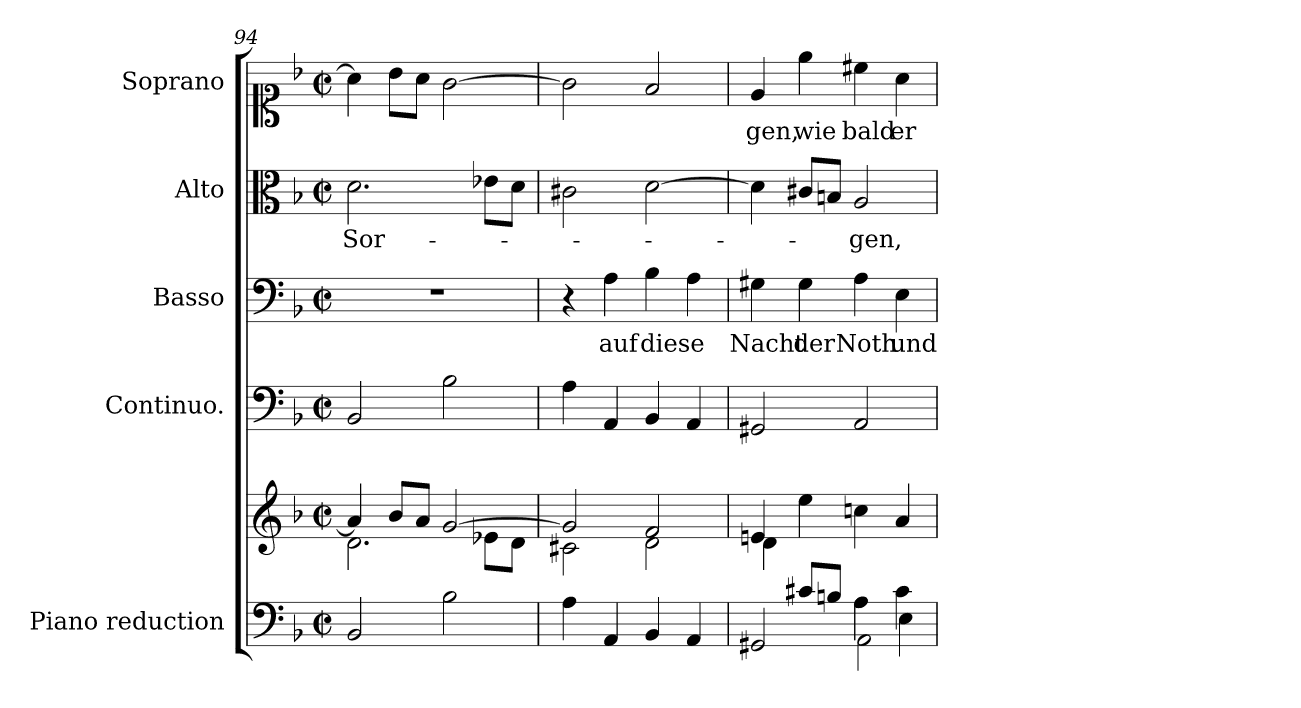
**kern	**kern	**kern	**kern	**text	**kern	**text	**kern	**text
*part5	*part5	*part4	*part3	*part3	*part2	*part2	*part1	*part1
*staff6	*staff5	*staff4	*staff3	*staff3	*staff2	*staff2	*staff1	*staff1
*I"Piano reduction	*	*I"Continuo.	*I"Basso	*	*I"Alto	*	*I"Soprano	*
*I'Pno	*	*	*	*	*	*	*	*
*clefF4	*clefG2	*clefF4	*clefF4	*	*clefC3	*	*clefC1	*
*k[b-]	*k[b-]	*k[b-]	*k[b-]	*	*k[b-]	*	*k[b-]	*
*F:	*F:	*F:	*F:	*	*F:	*	*F:	*
*M2/2	*M2/2	*M2/2	*M2/2	*	*M2/2	*	*M2/2	*
*met(c|)	*met(c|)	*met(c|)	*met(c|)	*	*met(c|)	*	*met(c|)	*
=94	=94	=94	=94	=94	=94	=94	=94	=94
*	*^	*	*	*	*	*	*	*
!	!	!	!	!	!	!	!LO:LY:b	!	!
2BB-/	4a/]	2.d\	2BB-/	1r	.	2.d\	Sor-	4a\]	.
.	8b-/L	.	.	.	.	.	.	8b-\L	.
.	8a/J	.	.	.	.	.	.	8a\J	.
2B-\	[2g/	.	2B-\	.	.	.	.	[2g\	.
.	.	8e-X\L	.	.	.	8e-X\L	.	.	.
.	.	8d\J	.	.	.	8d\J	.	.	.
=95	=95	=95	=95	=95	=95	=95	=95	=95	=95
4A\	2g/]	2c#X\	4A\	4r	.	2c#X\	.	2g\]	.
!	!	!	!	!	!LO:LY:b	!	!	!	!
4AA/	.	.	4AA/	4A\	auf	.	.	.	.
!	!	!	!	!	!LO:LY:b	!	!	!	!
4BB-/	2f/	2d\	4BB-/	4B-\	diese	[2d\	.	2f/	.
4AA/	.	.	4AA/	4A\	.	.	.	.	.
=96	=96	=96	=96	=96	=96	=96	=96	=96	=96
*^	*	*	*	*	*	*	*	*	*
*	*^	*	*	*	*	*	*	*	*	*
!	!	!	!	!	!	!	!LO:LY:b	!	!	!	!LO:LY:b
2ryy	4ryy	2GG#X/	4en/	4d\	2GG#X/	4G#X\	Nacht	4d\]	.	4e/	gen,
!	!	!	!	!	!	!	!LO:LY:b	!	!	!	!LO:LY:b
.	8c#X/L	.	4ee\	4ryy	.	4G#\	der	8c#X/L	.	4ee\	wie
.	8Bn/J	.	.	.	.	.	.	8Bn/J	.	.	.
!	!	!	!	!	!	!	!LO:LY:b	!	!LO:LY:b	!	!LO:LY:b
4A\	4A\	2AA\	4ccn\	2ryy	2AA/	4A\	Noth	2A/	-gen,	4cc#X\	bald
!	!	!	!	!	!	!	!LO:LY:b	!	!	!	!LO:LY:b
4c#\	4E\	.	4a/	.	.	4E\	und	.	.	4a\	er-
*v	*v	*v	*	*	*	*	*	*	*	*	*
*	*v	*v	*	*	*	*	*	*	*
=	=	=	=	=	=	=	=	=
*-	*-	*-	*-	*-	*-	*-	*-	*-
